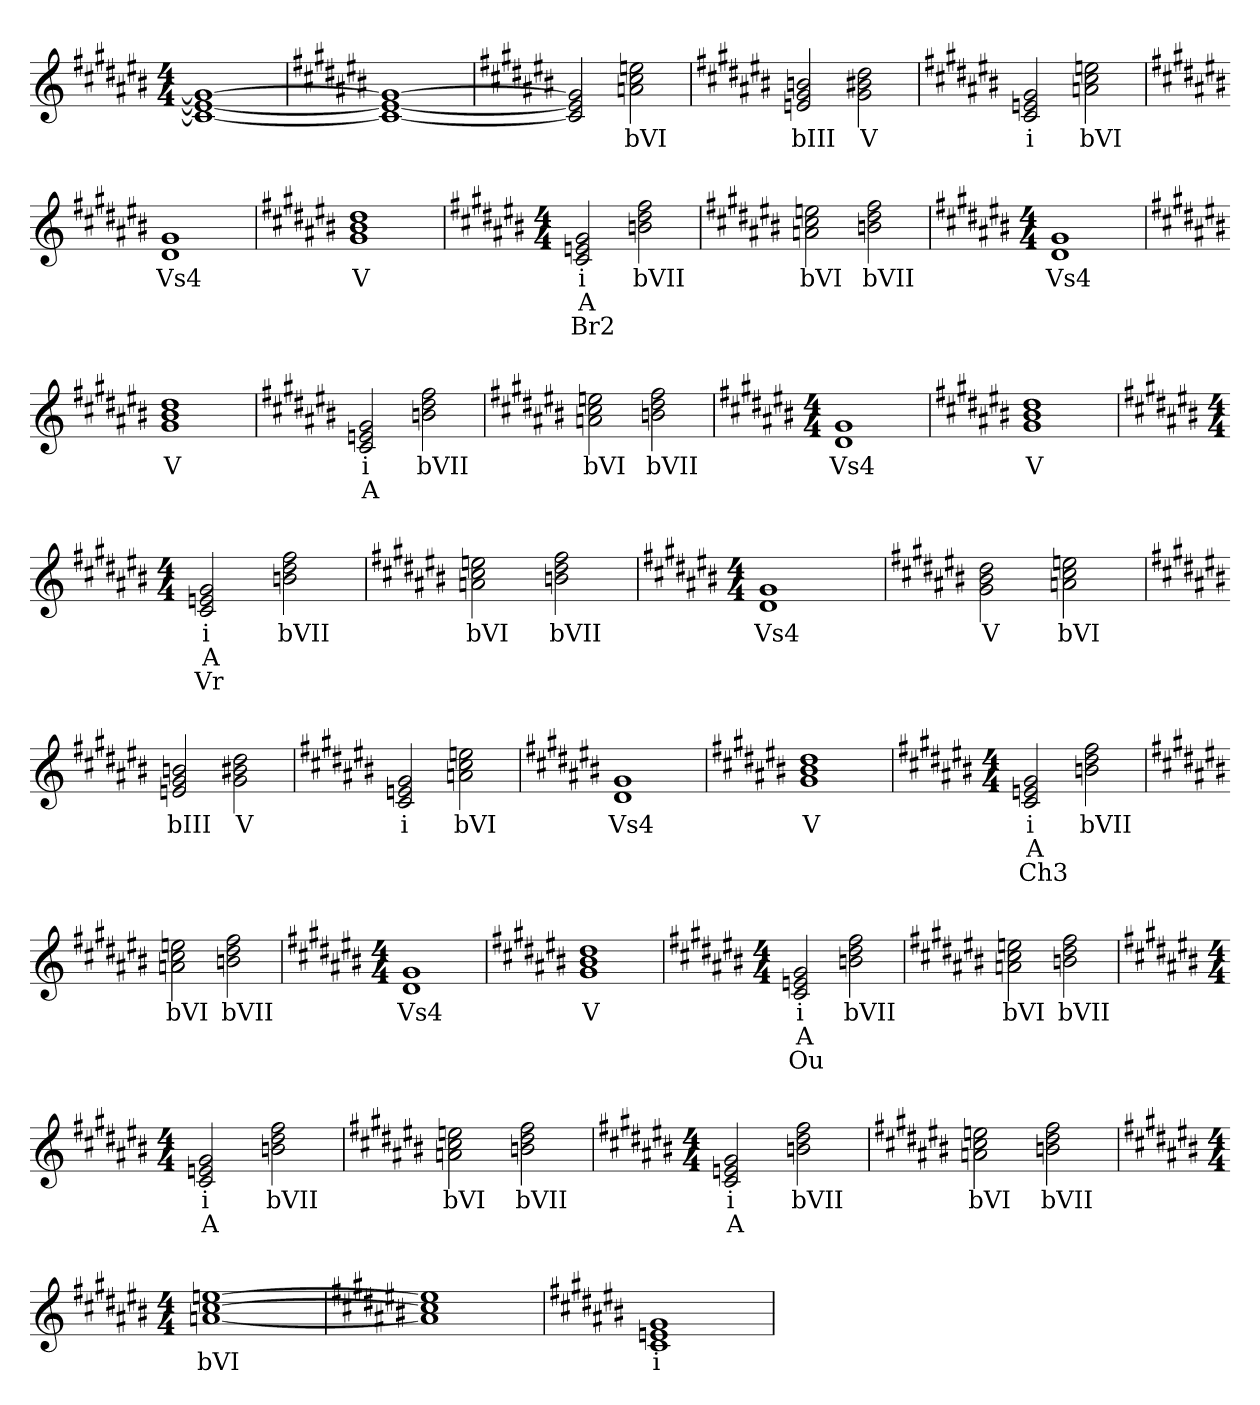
**kern	**text	**text	**text
*part1	*part1	*part1	*part1
*staff1	*staff1	*staff1	*staff1
*k[f#c#g#d#a#e#b#]	*	*	*
*C#:	*	*	*
*M4/4	*	*	*
=	=	=	=
1c#_ 1en_ 1g#_	.	.	.
=	=	=	=
*k[f#c#g#d#a#e#b#]	*	*	*
*C#:	*	*	*
1c#_ 1en_ 1g#_	.	.	.
=	=	=	=
*k[f#c#g#d#a#e#b#]	*	*	*
*C#:	*	*	*
2c#] 2en] 2g#]	.	.	.
2an 2cc# 2een	bVI	.	.
=	=	=	=
*k[f#c#g#d#a#e#b#]	*	*	*
*C#:	*	*	*
2en 2g# 2bn	bIII	.	.
2g# 2b#X 2dd#	V	.	.
=	=	=	=
*k[f#c#g#d#a#e#b#]	*	*	*
*C#:	*	*	*
2c# 2en 2g#	i	.	.
2an 2cc# 2een	bVI	.	.
=	=	=	=
*k[f#c#g#d#a#e#b#]	*	*	*
*C#:	*	*	*
1d# 1g#	Vs4	.	.
=	=	=	=
*k[f#c#g#d#a#e#b#]	*	*	*
*C#:	*	*	*
1g# 1b# 1dd#	V	.	.
=	=	=	=
*k[f#c#g#d#a#e#b#]	*	*	*
*C#:	*	*	*
*M4/4	*	*	*
2c# 2en 2g#	i	A	Br2
2bn 2dd# 2ff#	bVII	.	.
=	=	=	=
*k[f#c#g#d#a#e#b#]	*	*	*
*C#:	*	*	*
2an 2cc# 2een	bVI	.	.
2bn 2dd# 2ff#	bVII	.	.
=	=	=	=
*k[f#c#g#d#a#e#b#]	*	*	*
*C#:	*	*	*
*M4/4	*	*	*
1d# 1g#	Vs4	.	.
=	=	=	=
*k[f#c#g#d#a#e#b#]	*	*	*
*C#:	*	*	*
1g# 1b# 1dd#	V	.	.
=	=	=	=
*k[f#c#g#d#a#e#b#]	*	*	*
*C#:	*	*	*
2c# 2en 2g#	i	A	.
2bn 2dd# 2ff#	bVII	.	.
=	=	=	=
*k[f#c#g#d#a#e#b#]	*	*	*
*C#:	*	*	*
2an 2cc# 2een	bVI	.	.
2bn 2dd# 2ff#	bVII	.	.
=	=	=	=
*k[f#c#g#d#a#e#b#]	*	*	*
*C#:	*	*	*
*M4/4	*	*	*
1d# 1g#	Vs4	.	.
=	=	=	=
*k[f#c#g#d#a#e#b#]	*	*	*
*C#:	*	*	*
1g# 1b# 1dd#	V	.	.
=	=	=	=
*k[f#c#g#d#a#e#b#]	*	*	*
*C#:	*	*	*
*M4/4	*	*	*
2c# 2en 2g#	i	A	Vr
2bn 2dd# 2ff#	bVII	.	.
=	=	=	=
*k[f#c#g#d#a#e#b#]	*	*	*
*C#:	*	*	*
2an 2cc# 2een	bVI	.	.
2bn 2dd# 2ff#	bVII	.	.
=	=	=	=
*k[f#c#g#d#a#e#b#]	*	*	*
*C#:	*	*	*
*M4/4	*	*	*
1d# 1g#	Vs4	.	.
=	=	=	=
*k[f#c#g#d#a#e#b#]	*	*	*
*C#:	*	*	*
2g# 2b# 2dd#	V	.	.
2an 2cc# 2een	bVI	.	.
=	=	=	=
*k[f#c#g#d#a#e#b#]	*	*	*
*C#:	*	*	*
2en 2g# 2bn	bIII	.	.
2g# 2b#X 2dd#	V	.	.
=	=	=	=
*k[f#c#g#d#a#e#b#]	*	*	*
*C#:	*	*	*
2c# 2en 2g#	i	.	.
2an 2cc# 2een	bVI	.	.
=	=	=	=
*k[f#c#g#d#a#e#b#]	*	*	*
*C#:	*	*	*
1d# 1g#	Vs4	.	.
=	=	=	=
*k[f#c#g#d#a#e#b#]	*	*	*
*C#:	*	*	*
1g# 1b# 1dd#	V	.	.
=	=	=	=
*k[f#c#g#d#a#e#b#]	*	*	*
*C#:	*	*	*
*M4/4	*	*	*
2c# 2en 2g#	i	A	Ch3
2bn 2dd# 2ff#	bVII	.	.
=	=	=	=
*k[f#c#g#d#a#e#b#]	*	*	*
*C#:	*	*	*
2an 2cc# 2een	bVI	.	.
2bn 2dd# 2ff#	bVII	.	.
=	=	=	=
*k[f#c#g#d#a#e#b#]	*	*	*
*C#:	*	*	*
*M4/4	*	*	*
1d# 1g#	Vs4	.	.
=	=	=	=
*k[f#c#g#d#a#e#b#]	*	*	*
*C#:	*	*	*
1g# 1b# 1dd#	V	.	.
=	=	=	=
*k[f#c#g#d#a#e#b#]	*	*	*
*C#:	*	*	*
*M4/4	*	*	*
2c# 2en 2g#	i	A	Ou
2bn 2dd# 2ff#	bVII	.	.
=	=	=	=
*k[f#c#g#d#a#e#b#]	*	*	*
*C#:	*	*	*
2an 2cc# 2een	bVI	.	.
2bn 2dd# 2ff#	bVII	.	.
=	=	=	=
*k[f#c#g#d#a#e#b#]	*	*	*
*C#:	*	*	*
*M4/4	*	*	*
2c# 2en 2g#	i	A	.
2bn 2dd# 2ff#	bVII	.	.
=	=	=	=
*k[f#c#g#d#a#e#b#]	*	*	*
*C#:	*	*	*
2an 2cc# 2een	bVI	.	.
2bn 2dd# 2ff#	bVII	.	.
=	=	=	=
*k[f#c#g#d#a#e#b#]	*	*	*
*C#:	*	*	*
*M4/4	*	*	*
2c# 2en 2g#	i	A	.
2bn 2dd# 2ff#	bVII	.	.
=	=	=	=
*k[f#c#g#d#a#e#b#]	*	*	*
*C#:	*	*	*
2an 2cc# 2een	bVI	.	.
2bn 2dd# 2ff#	bVII	.	.
=	=	=	=
*k[f#c#g#d#a#e#b#]	*	*	*
*C#:	*	*	*
*M4/4	*	*	*
[1an [1cc# [1een	bVI	.	.
=	=	=	=
*k[f#c#g#d#a#e#b#]	*	*	*
*C#:	*	*	*
1an] 1cc#] 1een]	.	.	.
=	=	=	=
*k[f#c#g#d#a#e#b#]	*	*	*
*C#:	*	*	*
1c# 1en 1g#	i	.	.
=	=	=	=
*-	*-	*-	*-
